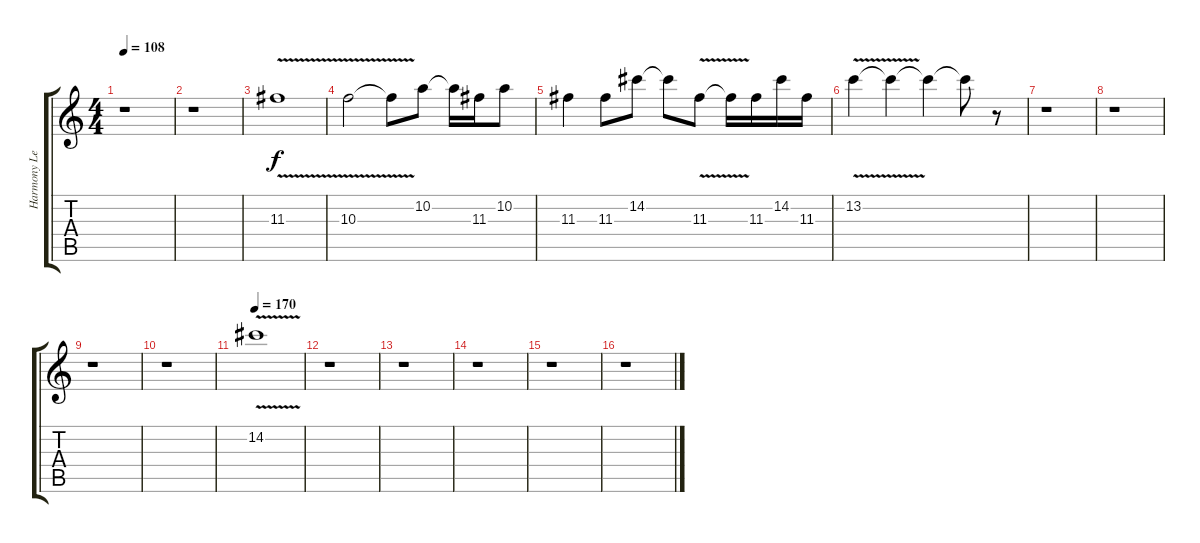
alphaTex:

\track ("Harmony Lead Gtr" "Harmony Le") {instrument overdrivenguitar}
\staff {score tabs}
\tuning (E4 B3 G3 D3 A2 E2) {hide}
\ts (4 4)
\tempo 108
\clef g2
\ks c
r.1{dy f} |
r.1 |
11.3{v}.1{balance 8} |
10.3{v}.2 10.3{t}.8 10.2.8 10.2{t}.16 11.3.16 10.2.8 |
11.3.4 11.3.8 14.2.8 14.2{t}.8 11.3{v}.8 11.3{t}.16 11.3.16 14.2.16 11.3.16 |
13.2{v}.4 13.2{t}.4 13.2{t}.4 13.2{t}.8 r.8 |
r.1 |
r.1 |
r.1 |
r.1 |
\tempo 170
14.2{v}.1{volume 0} |
r.1 |
r.1 |
r.1 |
r.1 |
r.1
